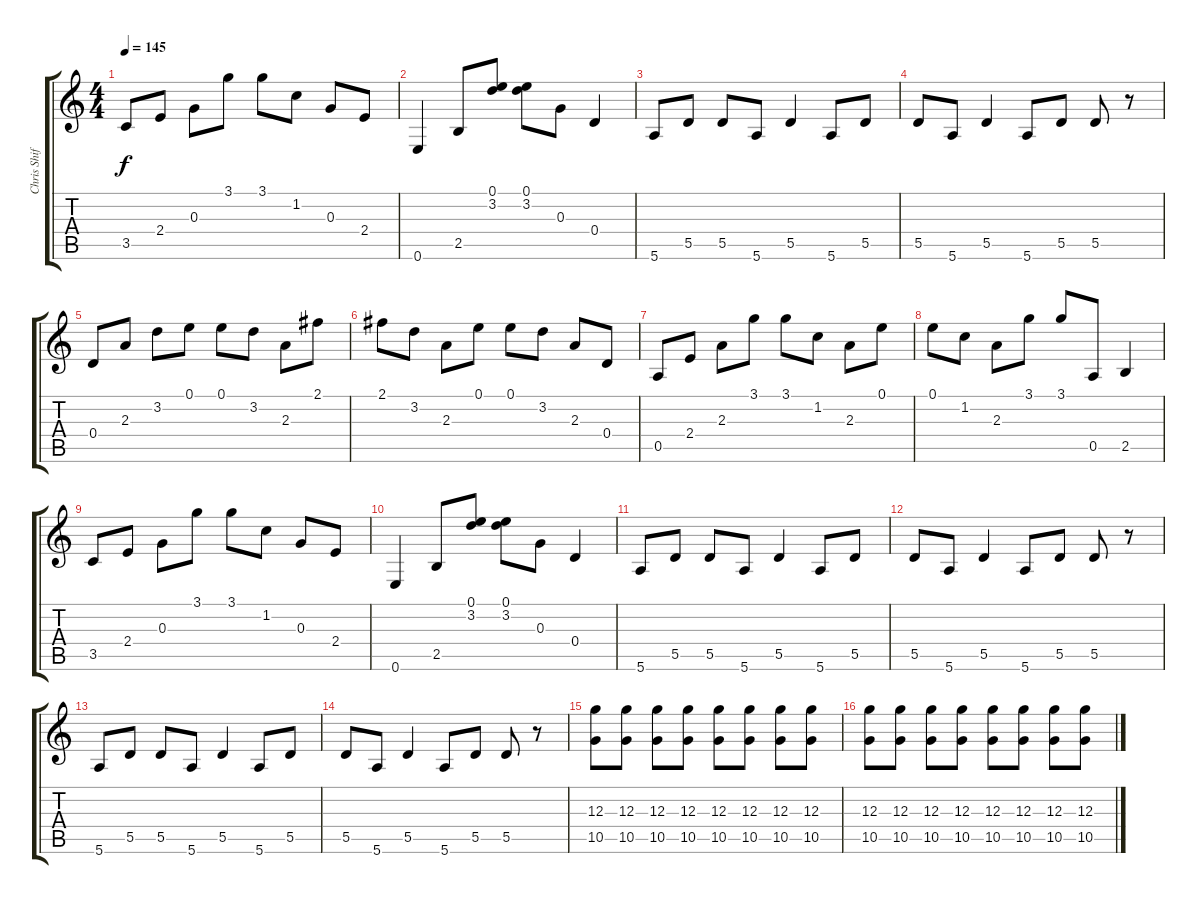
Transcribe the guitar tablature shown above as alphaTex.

\track ("Chris Shiflett" "Chris Shif") {instrument overdrivenguitar}
\staff {score tabs}
\tuning (E4 B3 G3 D3 A2 E2) {hide}
\ts (4 4)
\tempo 145
\clef g2
\ks c
3.5.8{dy f} 2.4.8 0.3.8 3.1.8 3.1.8 1.2.8 0.3.8 2.4.8 |
0.6.4 2.5.8 (0.1 3.2).8 (0.1 3.2).8 0.3.8 0.4.4 |
5.6.8 5.5.8 5.5.8 5.6.8 5.5.4 5.6.8 5.5.8 |
5.5.8 5.6.8 5.5.4 5.6.8 5.5.8 5.5.8 r.8 |
0.4.8 2.3.8 3.2.8 0.1.8 0.1.8 3.2.8 2.3.8 2.1.8 |
2.1.8 3.2.8 2.3.8 0.1.8 0.1.8 3.2.8 2.3.8 0.4.8 |
0.5.8 2.4.8 2.3.8 3.1.8 3.1.8 1.2.8 2.3.8 0.1.8 |
0.1.8 1.2.8 2.3.8 3.1.8 3.1.8 0.5.8 2.5.4 |
3.5.8 2.4.8 0.3.8 3.1.8 3.1.8 1.2.8 0.3.8 2.4.8 |
0.6.4 2.5.8 (0.1 3.2).8 (0.1 3.2).8 0.3.8 0.4.4 |
5.6.8 5.5.8 5.5.8 5.6.8 5.5.4 5.6.8 5.5.8 |
5.5.8 5.6.8 5.5.4 5.6.8 5.5.8 5.5.8 r.8 |
5.6.8 5.5.8 5.5.8 5.6.8 5.5.4 5.6.8 5.5.8 |
5.5.8 5.6.8 5.5.4 5.6.8 5.5.8 5.5.8 r.8 |
(12.3 10.5).8 (12.3 10.5).8 (12.3 10.5).8 (12.3 10.5).8 (12.3 10.5).8 (12.3 10.5).8 (12.3 10.5).8 (12.3 10.5).8 |
(12.3 10.5).8 (12.3 10.5).8 (12.3 10.5).8 (12.3 10.5).8 (12.3 10.5).8 (12.3 10.5).8 (12.3 10.5).8 (12.3 10.5).8
